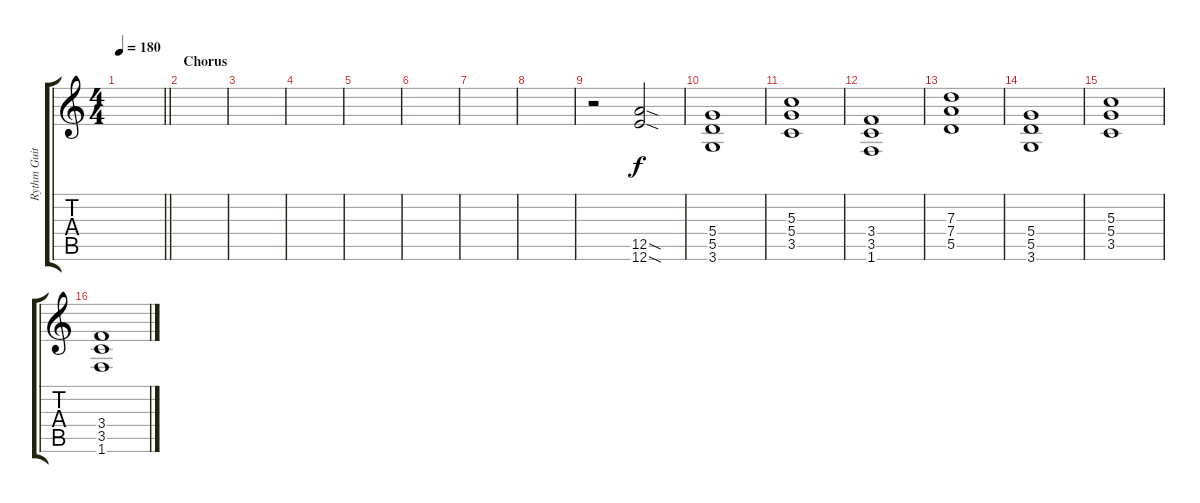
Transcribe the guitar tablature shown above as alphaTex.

\track ("Rythm Guitar" "Rythm Guit") {instrument distortionguitar}
\staff {score tabs}
\tuning (E4 B3 G3 D3 A2 E2) {hide}
\ts (4 4)
\tempo 180
\clef g2
\barLineRight lightlight
\ks c
|
\section ("" "Chorus")
|
|
|
|
|
|
|
r.2 (12.5{sod} 12.6{sod}).2 |
(5.4 5.5 3.6).1 |
(5.3 5.4 3.5).1 |
(3.4 3.5 1.6).1 |
(7.3 7.4 5.5).1 |
(5.4 5.5 3.6).1 |
(5.3 5.4 3.5).1 |
(3.4 3.5 1.6).1
